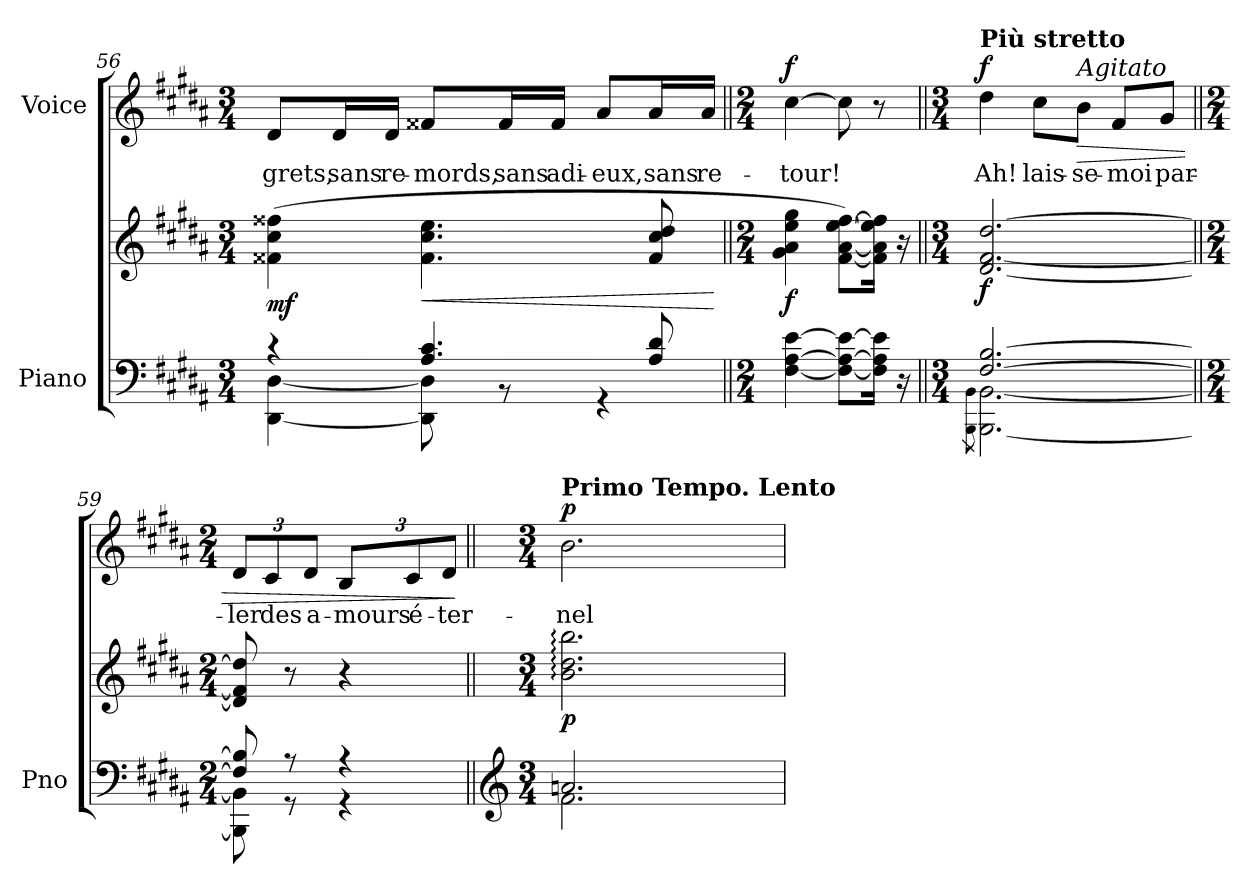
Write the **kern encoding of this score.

**kern	**kern	**dynam	**kern	**text	**dynam
*part2	*part2	*part2	*part1	*part1	*part1
*staff3	*staff2	*staff2/3	*staff1	*staff1	*staff1
*I"Piano	*	*	*I"Voice	*	*
*I'Pno	*	*	*	*	*
*clefF4	*clefG2	*	*clefG2	*	*
*k[f#c#g#d#a#]	*k[f#c#g#d#a#]	*	*k[f#c#g#d#a#]	*	*
*M3/4	*M3/4	*	*M3/4	*	*
=56	=56	=56	=56	=56	=56
*^	*	*	*	*	*
!	!	!	!LO:DY:b	!	!LO:LY:b	!
4r	[4DD#\ [4D#\	(>4f##X\ 4cc#\ 4ff##X\	mf	8d#/L	-grets,	.
!	!	!	!	!	!LO:LY:b	!
.	.	.	.	16d#/L	sans	.
!	!	!	!	!	!LO:LY:b	!
.	.	.	.	16d#/JJ	re-	.
!	!	!	!LO:HP:b	!	!LO:LY:b	!
4.A#/ 4.c#/	8DD#\] 8D#\]	4.f##\ 4.cc#\ 4.ee\	<	8f##X/L	-mords,	.
!	!	!	!	!	!LO:LY:b	!
.	8r	.	.	16f##/L	sans	.
!	!	!	!	!	!LO:LY:b	!
.	.	.	.	16f##/JJ	adi-	.
!	!	!	!	!	!LO:LY:b	!
.	4r	.	.	8a#/L	-eux,	.
!	!	!	!	!	!LO:LY:b	!
8A#/ 8d#/	.	8f##/ 8cc#/ 8dd#/	.	16a#/L	sans	.
!	!	!	!	!	!LO:LY:b	!
.	.	.	.	16a#/JJ	re-	.
*v	*v	*	*	*	*	*
.	.	[	.	.	.
=57||	=57||	=57||	=57||	=57||	=57||
*M2/4	*M2/4	*	*M2/4	*	*
!	!	!LO:DY:b	!	!LO:LY:b	!LO:DY:a
[4F#\ [4A#\ [4e\	4g#\ 4a#\ 4ee\ 4gg#\	f	[4cc#\	-tour!	f
8F#\_ 8A#\_ 8e\_L	[8f#\ [8a#\ [8ee\ [8ff#\L)	.	8cc#\]	.	.
16F#\] 16A#\] 16e\]Jk	16f#\] 16a#\] 16ee\] 16ff#\]Jk	.	8r	.	.
16r	16r	.	.	.	.
!!LO:LB:g=z
=58||	=58||	=58||	=58||	=58||	=58||
*M3/4	*M3/4	*	*M3/4	*	*
*^	*	*	*	*	*
.	8qBBB\ 8qBB\	.	.	.	.	.
!	!	!	!	!LO:TX:a:B:t=Più stretto	!	!
!	!	!	!LO:DY:b	!	!LO:LY:b	!LO:DY:a
[2.F#/ [2.B/	[2.BBB\ [2.BB\	[2.d#/ [2.f#/ [2.dd#/	f	4dd#\	Ah!	f
!	!	!	!	!	!LO:LY:b	!
.	.	.	.	8cc#\L	lais-	.
!	!	!	!	!LO:TX:a:i:t=Agitato	!	!
!	!	!	!	!	!LO:LY:b	!LO:HP:b
.	.	.	.	8b\J	-se-	>
!	!	!	!	!	!LO:LY:b	!
.	.	.	.	8f#/L	-moi	.
!	!	!	!	!	!LO:LY:b	!
.	.	.	.	8g#/J	par-	.
=59||	=59||	=59||	=59||	=59||	=59||	=59||
*M2/4	*	*M2/4	*	*M2/4	*	*
!	!	!	!	!	!LO:LY:b	!
8F#/] 8B/]	8BBB\] 8BB\]	8d#/] 8f#/] 8dd#/]	.	12d#/L	-ler	.
!	!	!	!	!	!LO:LY:b	!
.	.	.	.	12c#/	des	.
8r	8r	8r	.	.	.	.
!	!	!	!	!	!LO:LY:b	!
.	.	.	.	12d#/J	a-	.
!	!	!	!	!	!LO:LY:b	!
4r	4r	4r	.	12B/L	-mours	.
!	!	!	!	!	!LO:LY:b	!
.	.	.	.	12c#/	é-	.
!	!	!	!	!	!LO:LY:b	!
.	.	.	.	12d#/J	-ter-	.
*v	*v	*	*	*	*	*
.	.	.	.	.	]
=60||	=60||	=60||	=60||	=60||	=60||
*clefG2	*	*	*	*	*
*M3/4	*M3/4	*	*M3/4	*	*
*^	*	*	*	*	*
!	!	!	!	!LO:TX:a:B:t=Primo Tempo. Lento	!	!
!	!	!	!LO:DY:b	!	!LO:LY:b	!LO:DY:a
2.an/	2.f#\	2.b\: 2.dd#\: 2.bb\:	p	2.b\	-nel-	p
*v	*v	*	*	*	*	*
=	=	=	=	=	=
*-	*-	*-	*-	*-	*-
